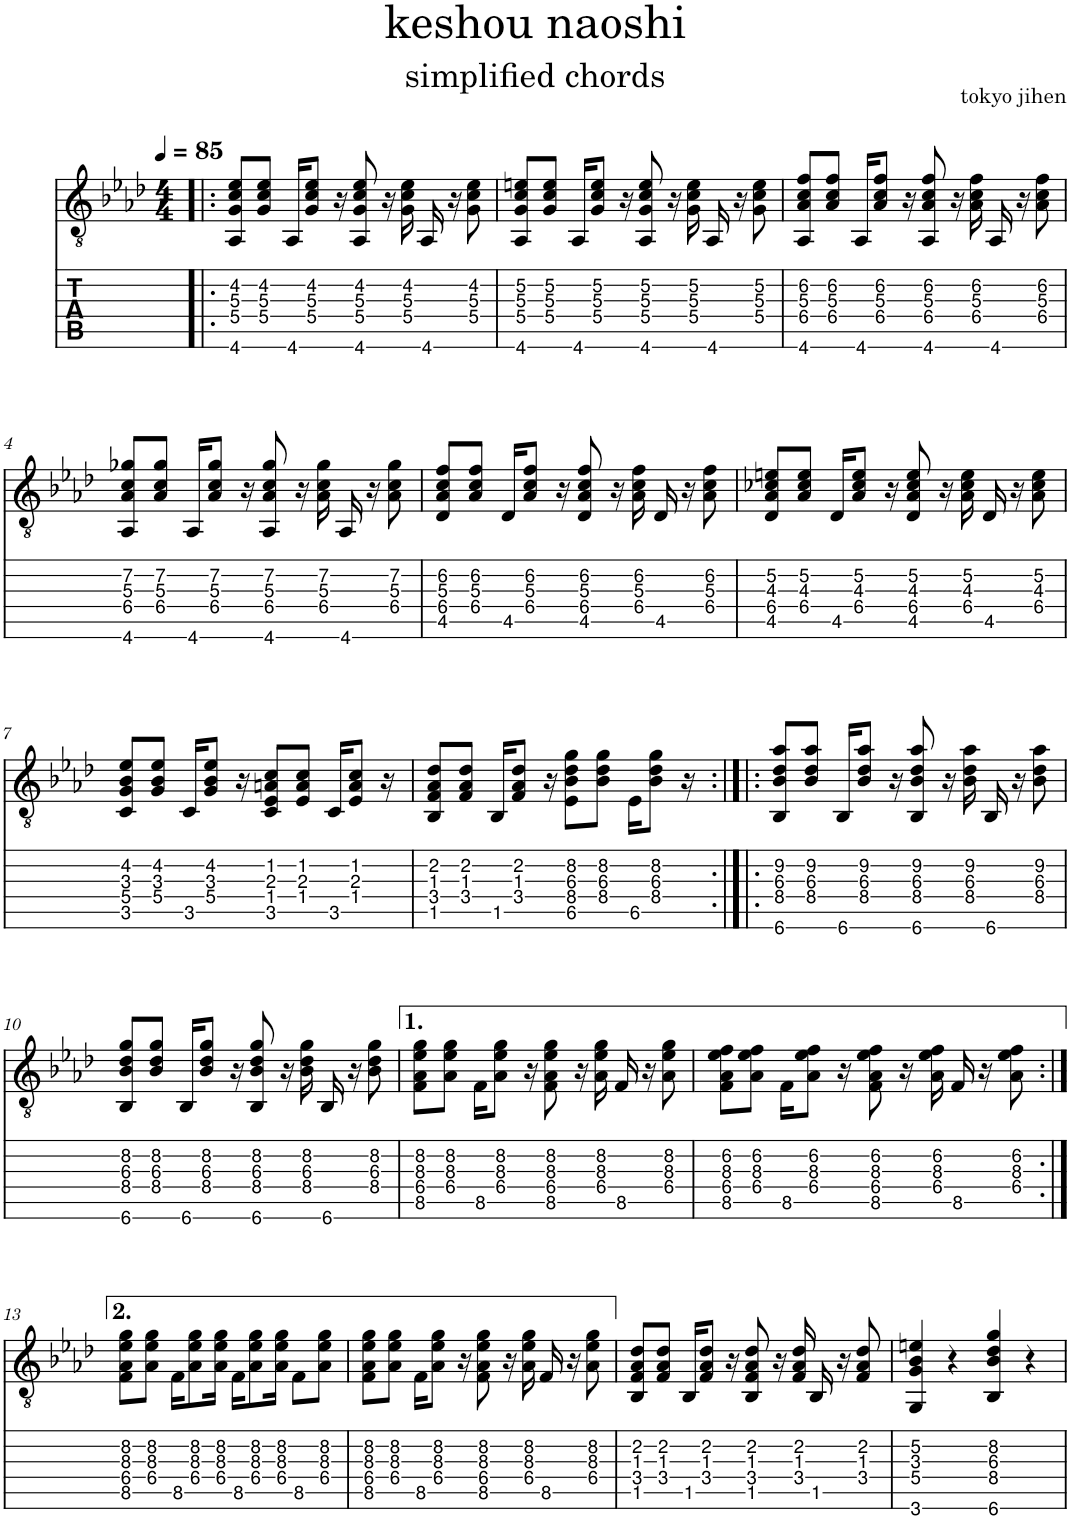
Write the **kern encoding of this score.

**kern	**kern
*part1	*part1
*staff2	*staff1
*I"Guitar	*
*I'Guit.	*
*stria6	*
*	*clefGv2
*k[b-e-a-d-]	*k[b-e-a-d-]
*M4/4	*M4/4
*MM85	*MM85
=1!|:	=1!|:
8AA-\ 8G\ 8c\ 8e-\L	8AA-/ 8G/ 8c/ 8e-/L
8G\ 8c\ 8e-\J	8G/ 8c/ 8e-/J
16AA-KL	16AA-/KL
8G\ 8c\ 8e-\J	8G/ 8c/ 8e-/J
16r	16r
8AA- 8G 8c 8e-	8AA-/ 8G/ 8c/ 8e-/
16r	16r
16G 16c 16e-	16G\ 16c\ 16e-\
16AA-	16AA-/
16r	16r
8G 8c 8e-	8G\ 8c\ 8e-\
=2	=2
8AA-\ 8G\ 8c\ 8e\L	8AA-/ 8G/ 8c/ 8en/L
8G\ 8c\ 8e\J	8G/ 8c/ 8e/J
16AA-KL	16AA-/KL
8G\ 8c\ 8e\J	8G/ 8c/ 8e/J
16r	16r
8AA- 8G 8c 8e	8AA-/ 8G/ 8c/ 8e/
16r	16r
16G 16c 16e	16G\ 16c\ 16e\
16AA-	16AA-/
16r	16r
8G 8c 8e	8G\ 8c\ 8e\
=3	=3
8AA-\ 8A-\ 8c\ 8fn\L	8AA-/ 8A-/ 8c/ 8f/L
8A-\ 8c\ 8f\J	8A-/ 8c/ 8f/J
16AA-KL	16AA-/KL
8A-\ 8c\ 8f\J	8A-/ 8c/ 8f/J
16r	16r
8AA- 8A- 8c 8f	8AA-/ 8A-/ 8c/ 8f/
16r	16r
16A- 16c 16f	16A-\ 16c\ 16f\
16AA-	16AA-/
16r	16r
8A- 8c 8f	8A-\ 8c\ 8f\
!!LO:LB:g=z
=4	=4
8AA-\ 8A-\ 8c\ 8g-\L	8AA-/ 8A-/ 8c/ 8g-X/L
8A-\ 8c\ 8g-\J	8A-/ 8c/ 8g-/J
16AA-KL	16AA-/KL
8A-\ 8c\ 8g-\J	8A-/ 8c/ 8g-/J
16r	16r
8AA- 8A- 8c 8g-	8AA-/ 8A-/ 8c/ 8g-/
16r	16r
16A- 16c 16g-	16A-\ 16c\ 16g-\
16AA-	16AA-/
16r	16r
8A- 8c 8g-	8A-\ 8c\ 8g-\
=5	=5
8D-\ 8A-\ 8c\ 8f\L	8D-/ 8A-/ 8c/ 8f/L
8A-\ 8c\ 8f-X\J	8A-/ 8c/ 8f/J
16D-KL	16D-/KL
8A-\ 8c\ 8f-X\J	8A-/ 8c/ 8f/J
16r	16r
8D- 8A- 8c 8f	8D-/ 8A-/ 8c/ 8f/
16r	16r
16A- 16c 16f-X	16A-\ 16c\ 16f\
16D-	16D-/
16r	16r
8A- 8c 8f-X	8A-\ 8c\ 8f\
=6	=6
8D-\ 8A-\ 8c-\ 8e\L	8D-/ 8A-/ 8c-X/ 8en/L
8A-\ 8c-\ 8e\J	8A-/ 8c-/ 8e/J
16D-KL	16D-/KL
8A-\ 8c-\ 8e\J	8A-/ 8c-/ 8e/J
16r	16r
8D- 8A- 8c- 8e	8D-/ 8A-/ 8c-/ 8e/
16r	16r
16A- 16c- 16e	16A-\ 16c-\ 16e\
16D-	16D-/
16r	16r
8A- 8c- 8e	8A-\ 8c-\ 8e\
!!LO:LB:g=z
=7	=7
8C\ 8G\ 8B-\ 8e-\L	8C/ 8G/ 8B-/ 8e-/L
8G\ 8B-\ 8e-\J	8G/ 8B-/ 8e-/J
16CKL	16C/KL
8G\ 8B-\ 8e-\J	8G/ 8B-/ 8e-/J
16r	16r
8C\ 8E-\ 8A\ 8c\L	8C/ 8E-/ 8An/ 8c/L
8E-\ 8A\ 8c\J	8E-/ 8A/ 8c/J
16CKL	16C/KL
8E-\ 8A\ 8c\J	8E-/ 8A/ 8c/J
16r	16r
=8	=8
8BB-\ 8F\ 8A-\ 8d-\L	8BB-/ 8F/ 8A-/ 8d-/L
8F\ 8A-\ 8d-\J	8F/ 8A-/ 8d-/J
16BB-KL	16BB-/KL
8F\ 8A-\ 8d-\J	8F/ 8A-/ 8d-/J
16r	16r
8E-\ 8B-\ 8d-\ 8g\L	8E-\ 8B-\ 8d-\ 8g\L
8B-\ 8d-\ 8g\J	8B-\ 8d-\ 8g\J
16E-KL	16E-\KL
8B-\ 8d-\ 8g\J	8B-\ 8d-\ 8g\J
16r	16r
=9:|!|:	=9:|!|:
8BB-\ 8B-\ 8d-\ 8a-\L	8BB-/ 8B-/ 8d-/ 8a-/L
8B-\ 8d-\ 8a-\J	8B-/ 8d-/ 8a-/J
16BB-KL	16BB-/KL
8B-\ 8d-\ 8a-\J	8B-/ 8d-/ 8a-/J
16r	16r
8BB- 8B- 8d- 8a-	8BB-/ 8B-/ 8d-/ 8a-/
16r	16r
16B- 16d- 16a-	16B-\ 16d-\ 16a-\
16BB-	16BB-/
16r	16r
8B- 8d- 8a-	8B-\ 8d-\ 8a-\
!!LO:LB:g=z
=10	=10
8BB-\ 8B-\ 8d-\ 8g\L	8BB-/ 8B-/ 8d-/ 8g/L
8B-\ 8d-\ 8g\J	8B-/ 8d-/ 8g/J
16BB-KL	16BB-/KL
8B-\ 8d-\ 8g\J	8B-/ 8d-/ 8g/J
16r	16r
8BB- 8B- 8d- 8g	8BB-/ 8B-/ 8d-/ 8g/
16r	16r
16B- 16d- 16g	16B-\ 16d-\ 16g\
16BB-	16BB-/
16r	16r
8B- 8d- 8g	8B-\ 8d-\ 8g\
=11	=11
8F\ 8A-\ 8e-\ 8g\L	8F\ 8A-\ 8e-\ 8g\L
8A-\ 8e-\ 8g\J	8A-\ 8e-\ 8g\J
16FKL	16F\KL
8A-\ 8e-\ 8g\J	8A-\ 8e-\ 8g\J
16r	16r
8F 8A- 8e- 8g	8F\ 8A-\ 8e-\ 8g\
16r	16r
16A- 16e- 16g	16A-\ 16e-\ 16g\
16F	16F/
16r	16r
8A- 8e- 8g	8A-\ 8e-\ 8g\
=12	=12
8F\ 8A-\ 8e-\ 8f\L	8F\ 8A-\ 8e-\ 8f\L
8A-\ 8e-\ 8f\J	8A-\ 8e-\ 8f\J
16FKL	16F\KL
8A-\ 8e-\ 8f\J	8A-\ 8e-\ 8f\J
16r	16r
8F 8A- 8e- 8f	8F\ 8A-\ 8e-\ 8f\
16r	16r
16A- 16e- 16f	16A-\ 16e-\ 16f\
16F	16F/
16r	16r
8A- 8e- 8f	8A-\ 8e-\ 8f\
!!LO:LB:g=z
=13:|!	=13:|!
8F\ 8A-\ 8e-\ 8g\L	8F\ 8A-\ 8e-\ 8g\L
8A-\ 8e-\ 8g\J	8A-\ 8e-\ 8g\J
16FKL	16F\KL
8A-\ 8e-\ 8g\	8A-\ 8e-\ 8g\
16A-\ 16e-\ 16g\Jk	16A-\ 16e-\ 16g\Jk
16FKL	16F\KL
8A-\ 8e-\ 8g\	8A-\ 8e-\ 8g\
16A-\ 16e-\ 16g\Jk	16A-\ 16e-\ 16g\Jk
8FL	8F\L
8A-\ 8e-\ 8g\J	8A-\ 8e-\ 8g\J
=14	=14
8F\ 8A-\ 8e-\ 8g\L	8F\ 8A-\ 8e-\ 8g\L
8A-\ 8e-\ 8g\J	8A-\ 8e-\ 8g\J
16FKL	16F\KL
8A-\ 8e-\ 8g\J	8A-\ 8e-\ 8g\J
16r	16r
8F 8A- 8e- 8g	8F\ 8A-\ 8e-\ 8g\
16r	16r
16A- 16e- 16g	16A-\ 16e-\ 16g\
16F	16F/
16r	16r
8A- 8e- 8g	8A-\ 8e-\ 8g\
=15	=15
8BB-\ 8F\ 8A-\ 8d-\L	8BB-/ 8F/ 8A-/ 8d-/L
8F\ 8A-\ 8d-\J	8F/ 8A-/ 8d-/J
16BB-KL	16BB-/KL
8F\ 8A-\ 8d-\J	8F/ 8A-/ 8d-/J
16r	16r
8BB- 8F 8A- 8d-	8BB-/ 8F/ 8A-/ 8d-/
16r	16r
16F 16A- 16d-	16F/ 16A-/ 16d-/
16BB-	16BB-/
16r	16r
8F 8A- 8d-	8F/ 8A-/ 8d-/
=16	=16
4GG 4G 4B- 4e	4GG/ 4G/ 4B-/ 4en/
4r	4r
4BB- 4B- 4d- 4g	4BB-/ 4B-/ 4d-/ 4g/
4r	4r
=	=
*-	*-
